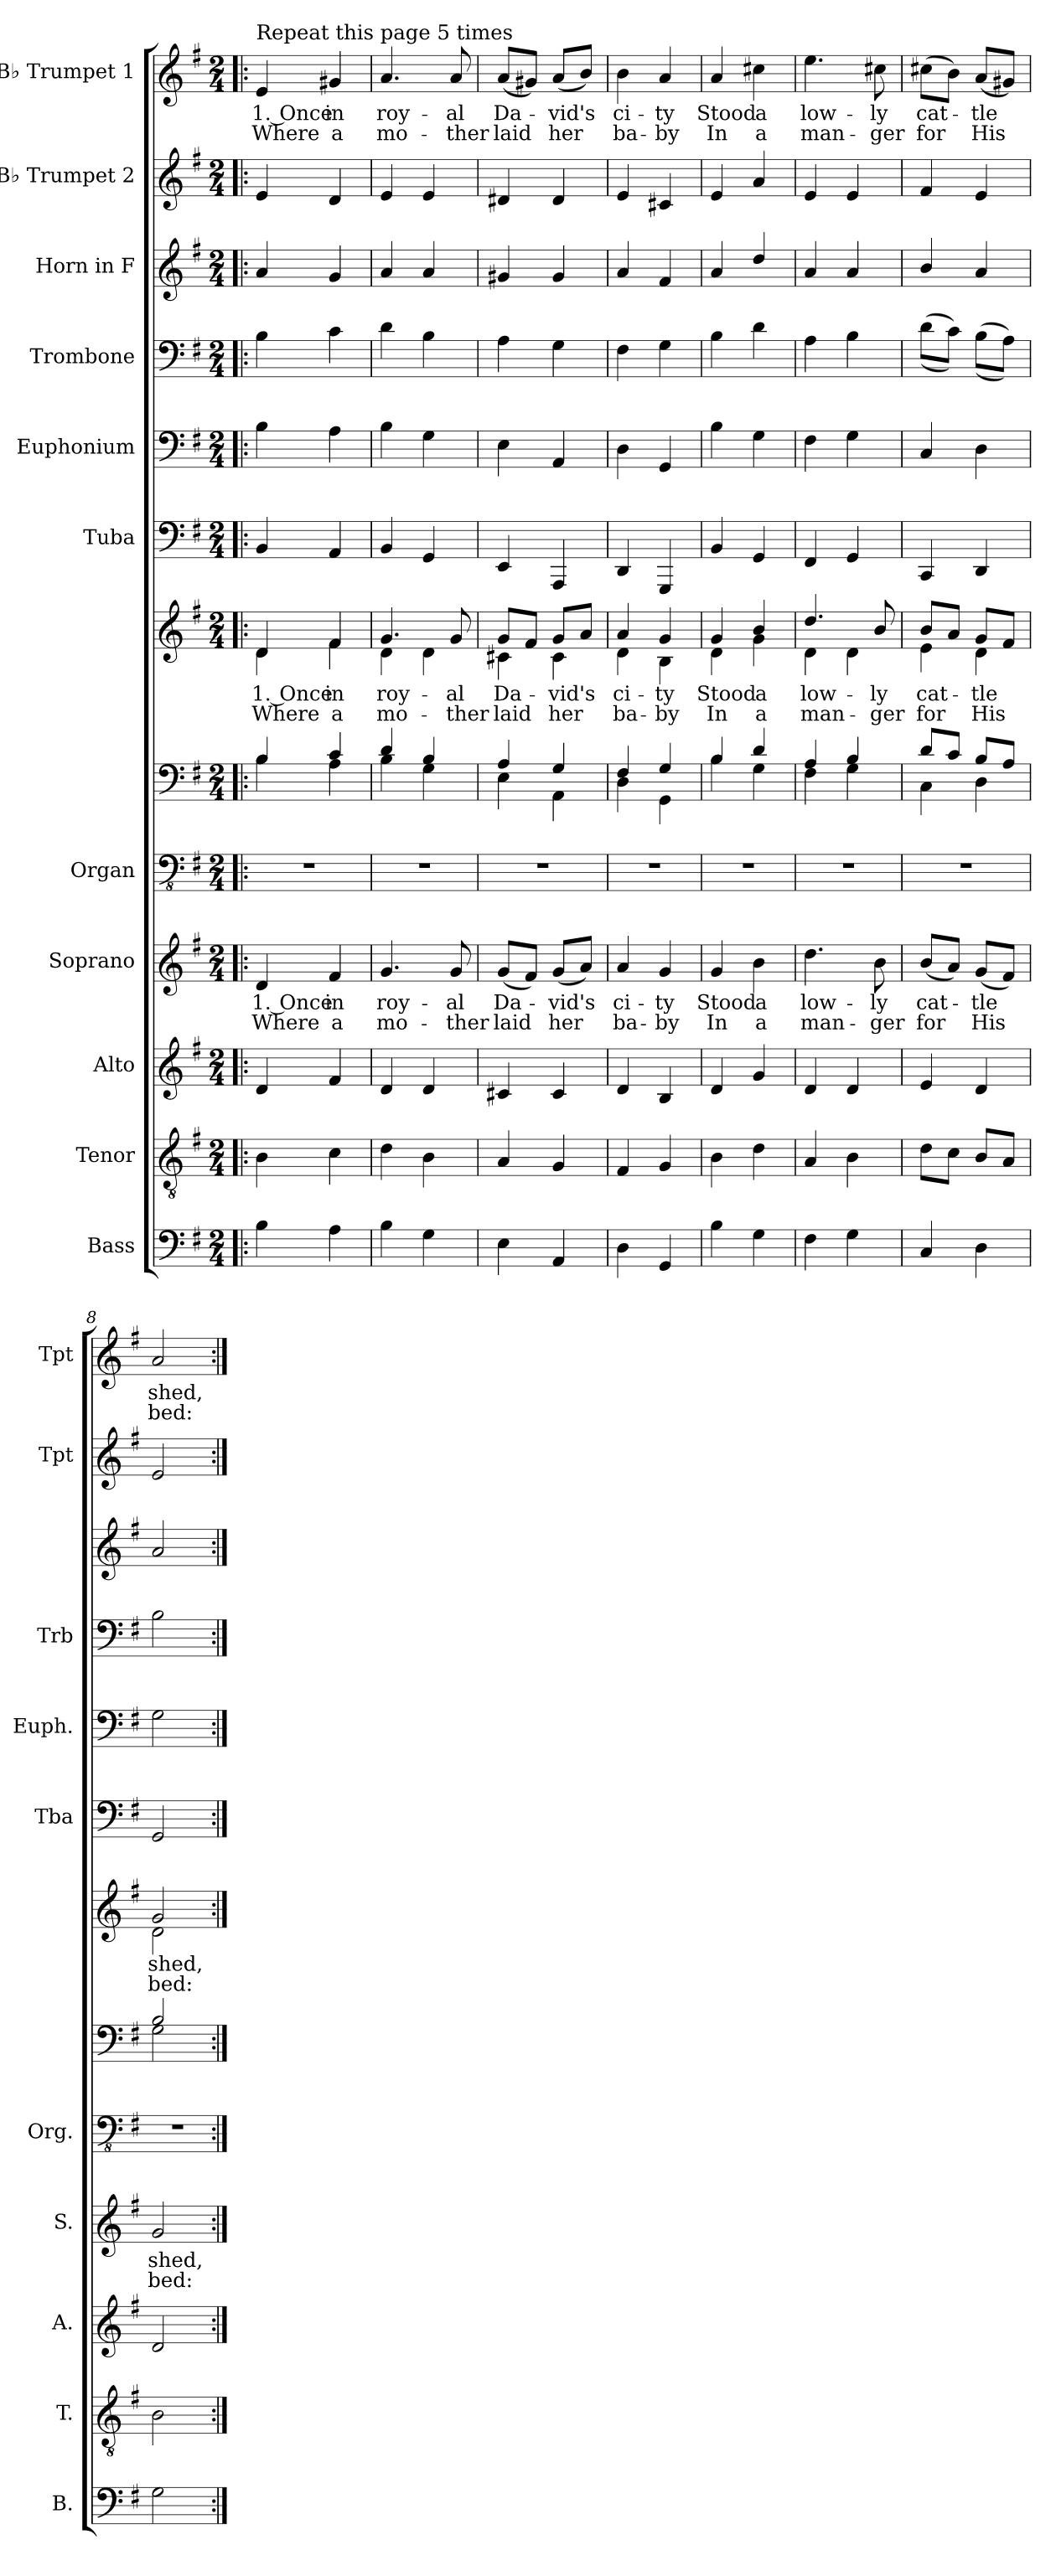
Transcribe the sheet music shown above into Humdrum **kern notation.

**kern	**kern	**kern	**kern	**text	**text	**kern	**kern	**kern	**text	**text	**kern	**kern	**kern	**kern	**kern	**kern	**text	**text
*part11	*part10	*part9	*part8	*part8	*part8	*part7	*part7	*part7	*part7	*part7	*part6	*part5	*part4	*part3	*part2	*part1	*part1	*part1
*staff13	*staff12	*staff11	*staff10	*staff10	*staff10	*staff9	*staff8	*staff7	*staff7	*staff7	*staff6	*staff5	*staff4	*staff3	*staff2	*staff1	*staff1	*staff1
*I"Bass	*I"Tenor	*I"Alto	*I"Soprano	*	*	*I"Organ	*	*	*	*	*I"Tuba	*I"Euphonium	*I"Trombone	*I"Horn in F	*I"B♭ Trumpet 2	*I"B♭ Trumpet 1	*	*
*I'B.	*I'T.	*I'A.	*I'S.	*	*	*I'Org.	*	*	*	*	*I'Tba	*I'Euph.	*I'Trb	*	*I'Tpt	*I'Tpt	*	*
*clefF4	*clefGv2	*clefG2	*clefG2	*	*	*clefFv4	*clefF4	*clefG2	*	*	*clefF4	*clefF4	*clefF4	*clefG2	*clefG2	*clefG2	*	*
*	*	*	*	*	*	*	*	*	*	*	*	*	*	*ITrd4c7	*ITrd1c2	*ITrd1c2	*	*
*k[f#]	*k[f#]	*k[f#]	*k[f#]	*	*	*k[f#]	*k[f#]	*k[f#]	*	*	*k[f#]	*k[f#]	*k[f#]	*k[]	*k[b-]	*k[b-]	*	*
*M2/4	*M2/4	*M2/4	*M2/4	*	*	*M2/4	*M2/4	*M2/4	*	*	*M2/4	*M2/4	*M2/4	*M2/4	*M2/4	*M2/4	*	*
*MM80	*MM80	*MM80	*MM80	*	*	*MM80	*MM80	*MM80	*	*	*MM80	*MM80	*MM80	*MM80	*MM80	*MM80	*	*
=1!|:	=1!|:	=1!|:	=1!|:	=1!|:	=1!|:	=1!|:	=1!|:	=1!|:	=1!|:	=1!|:	=1!|:	=1!|:	=1!|:	=1!|:	=1!|:	=1!|:	=1!|:	=1!|:
!	!	!	!	!	!	!	!	!	!	!	!	!	!	!	!	!LO:TX:a:t=Repeat this page 5 times	!	!
!	!	!	!	!LO:LY:b	!LO:LY:b	!	!	!	!LO:LY:b	!LO:LY:b	!	!	!	!	!	!	!LO:LY:b	!LO:LY:b
*	*	*	*	*	*	*	*^	*^	*	*	*	*	*	*	*	*	*	*
4B\	4B\	4d/	4d/	1. Once	Where	2r	4B/	4B\	4d/	4d\	1. Once	Where	4BB/	4B\	4B\	4d/	4d/	4d/	1. Once	Where
!	!	!	!	!LO:LY:b	!LO:LY:b	!	!	!	!	!	!LO:LY:b	!LO:LY:b	!	!	!	!	!	!	!LO:LY:b	!LO:LY:b
4A\	4c\	4f#/	4f#/	in	a	.	4c/	4A\	4f#/	4f#\	in	a	4AA/	4A\	4c\	4c/	4c/	4f#X/	in	a
=2	=2	=2	=2	=2	=2	=2	=2	=2	=2	=2	=2	=2	=2	=2	=2	=2	=2	=2	=2	=2
!	!	!	!	!LO:LY:b	!LO:LY:b	!	!	!	!	!	!LO:LY:b	!LO:LY:b	!	!	!	!	!	!	!LO:LY:b	!LO:LY:b
4B\	4d\	4d/	4.g/	roy-	mo-	2r	4d/	4B\	4.g/	4d\	roy-	mo-	4BB/	4B\	4d\	4d/	4d/	4.g/	roy-	mo-
4G\	4B\	4d/	.	.	.	.	4B/	4G\	.	4d\	.	.	4GG/	4G\	4B\	4d/	4d/	.	.	.
!	!	!	!	!LO:LY:b	!LO:LY:b	!	!	!	!	!	!LO:LY:b	!LO:LY:b	!	!	!	!	!	!	!LO:LY:b	!LO:LY:b
.	.	.	8g/	-al	-ther	.	.	.	8g/	.	-al	-ther	.	.	.	.	.	8g/	-al	-ther
=3	=3	=3	=3	=3	=3	=3	=3	=3	=3	=3	=3	=3	=3	=3	=3	=3	=3	=3	=3	=3
!	!	!	!	!LO:LY:b	!LO:LY:b	!	!	!	!	!	!LO:LY:b	!LO:LY:b	!	!	!	!	!	!	!LO:LY:b	!LO:LY:b
4E\	4A/	4c#X/	(<8g/L	Da-	laid	2r	4A/	4E\	8g/L	4c#X\	Da-	laid	4EE/	4E\	4A\	4c#X/	4c#X/	(<8g/L	Da-	laid
.	.	.	8f#/J)	.	.	.	.	.	8f#/J	.	.	.	.	.	.	.	.	8f#X/J)	.	.
!	!	!	!	!LO:LY:b	!LO:LY:b	!	!	!	!	!	!LO:LY:b	!LO:LY:b	!	!	!	!	!	!	!LO:LY:b	!LO:LY:b
4AA/	4G/	4c#/	(<8g/L	-vid's	her	.	4G/	4AA\	8g/L	4c#\	-vid's	her	4AAA/	4AA/	4G\	4c#/	4c#/	(<8g/L	-vid's	her
.	.	.	8a/J)	.	.	.	.	.	8a/J	.	.	.	.	.	.	.	.	8a/J)	.	.
=4	=4	=4	=4	=4	=4	=4	=4	=4	=4	=4	=4	=4	=4	=4	=4	=4	=4	=4	=4	=4
!	!	!	!	!LO:LY:b	!LO:LY:b	!	!	!	!	!	!LO:LY:b	!LO:LY:b	!	!	!	!	!	!	!LO:LY:b	!LO:LY:b
4D\	4F#/	4d/	4a/	ci-	ba-	2r	4F#/	4D\	4a/	4d\	ci-	ba-	4DD/	4D\	4F#\	4d/	4d/	4a\	ci-	ba-
!	!	!	!	!LO:LY:b	!LO:LY:b	!	!	!	!	!	!LO:LY:b	!LO:LY:b	!	!	!	!	!	!	!LO:LY:b	!LO:LY:b
4GG/	4G/	4B/	4g/	-ty	-by	.	4G/	4GG\	4g/	4B\	-ty	-by	4GGG/	4GG/	4G\	4B/	4Bn/	4g/	-ty	-by
=5	=5	=5	=5	=5	=5	=5	=5	=5	=5	=5	=5	=5	=5	=5	=5	=5	=5	=5	=5	=5
!	!	!	!	!LO:LY:b	!LO:LY:b	!	!	!	!	!	!LO:LY:b	!LO:LY:b	!	!	!	!	!	!	!LO:LY:b	!LO:LY:b
4B\	4B\	4d/	4g/	Stood	In	2r	4B/	4B\	4g/	4d\	Stood	In	4BB/	4B\	4B\	4d/	4d/	4g/	Stood	In
!	!	!	!	!LO:LY:b	!LO:LY:b	!	!	!	!	!	!LO:LY:b	!LO:LY:b	!	!	!	!	!	!	!LO:LY:b	!LO:LY:b
4G\	4d\	4g/	4b\	a	a	.	4d/	4G\	4b/	4g\	a	a	4GG/	4G\	4d\	4g/	4g/	4bn\	a	a
=6	=6	=6	=6	=6	=6	=6	=6	=6	=6	=6	=6	=6	=6	=6	=6	=6	=6	=6	=6	=6
!	!	!	!	!LO:LY:b	!LO:LY:b	!	!	!	!	!	!LO:LY:b	!LO:LY:b	!	!	!	!	!	!	!LO:LY:b	!LO:LY:b
4F#\	4A/	4d/	4.dd\	low-	man-	2r	4A/	4F#\	4.dd/	4d\	low-	man-	4FF#/	4F#\	4A\	4d/	4d/	4.dd\	low-	man-
4G\	4B\	4d/	.	.	.	.	4B/	4G\	.	4d\	.	.	4GG/	4G\	4B\	4d/	4d/	.	.	.
!	!	!	!	!LO:LY:b	!LO:LY:b	!	!	!	!	!	!LO:LY:b	!LO:LY:b	!	!	!	!	!	!	!LO:LY:b	!LO:LY:b
.	.	.	8b\	-ly	-ger	.	.	.	8b/	.	-ly	-ger	.	.	.	.	.	8bn\	-ly	-ger
=7	=7	=7	=7	=7	=7	=7	=7	=7	=7	=7	=7	=7	=7	=7	=7	=7	=7	=7	=7	=7
!	!	!	!	!LO:LY:b	!LO:LY:b	!	!	!	!	!	!LO:LY:b	!LO:LY:b	!	!	!	!	!	!	!LO:LY:b	!LO:LY:b
4C/	8d\L	4e/	(<8b/L	cat-	for	2r	8d/L	4C\	8b/L	4e\	cat-	for	4CC/	4C/	(>(>8d\L	4e/	4e/	(>8bn\L	cat-	for
.	8c\J	.	8a/J)	.	.	.	8c/J	.	8a/J	.	.	.	.	.	8c\J))	.	.	8a\J)	.	.
!	!	!	!	!LO:LY:b	!LO:LY:b	!	!	!	!	!	!LO:LY:b	!LO:LY:b	!	!	!	!	!	!	!LO:LY:b	!LO:LY:b
4D\	8B/L	4d/	(<8g/L	-tle	His	.	8B/L	4D\	8g/L	4d\	-tle	His	4DD/	4D\	(>(>8B\L	4d/	4d/	(<8g/L	-tle	His
.	8A/J	.	8f#/J)	.	.	.	8A/J	.	8f#/J	.	.	.	.	.	8A\J))	.	.	8f#X/J)	.	.
!!LO:PB:g=z
=8	=8	=8	=8	=8	=8	=8	=8	=8	=8	=8	=8	=8	=8	=8	=8	=8	=8	=8	=8	=8
!	!	!	!	!LO:LY:b	!LO:LY:b	!	!	!	!	!	!LO:LY:b	!LO:LY:b	!	!	!	!	!	!	!LO:LY:b	!LO:LY:b
2G\	2B\	2d/	2g/	shed,	bed:	2r	2B/	2G\	2g/	2d\	shed,	bed:	2GG/	2G\	2B\	2d/	2d/	2g/	shed,	bed:
*	*	*	*	*	*	*	*v	*v	*	*	*	*	*	*	*	*	*	*	*	*
*	*	*	*	*	*	*	*	*v	*v	*	*	*	*	*	*	*	*	*	*
=:|!	=:|!	=:|!	=:|!	=:|!	=:|!	=:|!	=:|!	=:|!	=:|!	=:|!	=:|!	=:|!	=:|!	=:|!	=:|!	=:|!	=:|!	=:|!
*-	*-	*-	*-	*-	*-	*-	*-	*-	*-	*-	*-	*-	*-	*-	*-	*-	*-	*-
